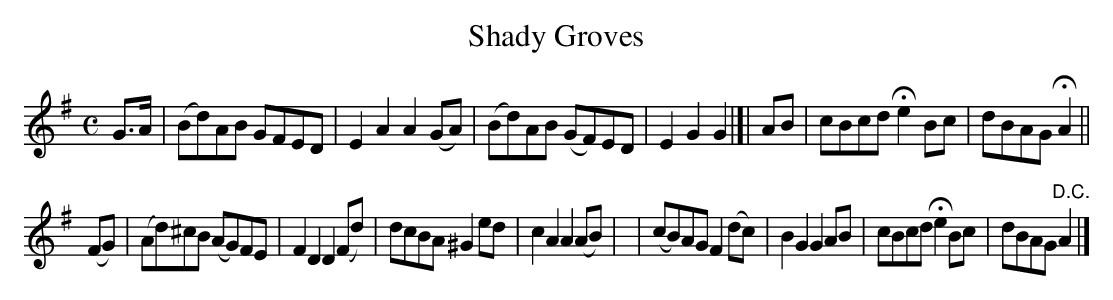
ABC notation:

X:1
T: Shady Groves
M: C
L: 1/8
K:G
G>A \
| (Bd)AB GFED | E2A2 A2(GA) | (Bd)AB (GF)ED | E2G2 G2 |[| AB \
| cBcd He2 Bc | dBAG HA2 ||
(FG) \
| (Ad)^cB (AG)FE | F2D2 D2(Fd) | dcBA ^G2ed | c2A2 A2(AB) |\
| (cB)AG F2(dc) | B2G2 G2AB | cBcd He2 Bc | dBAG "D.C."A2 |]
